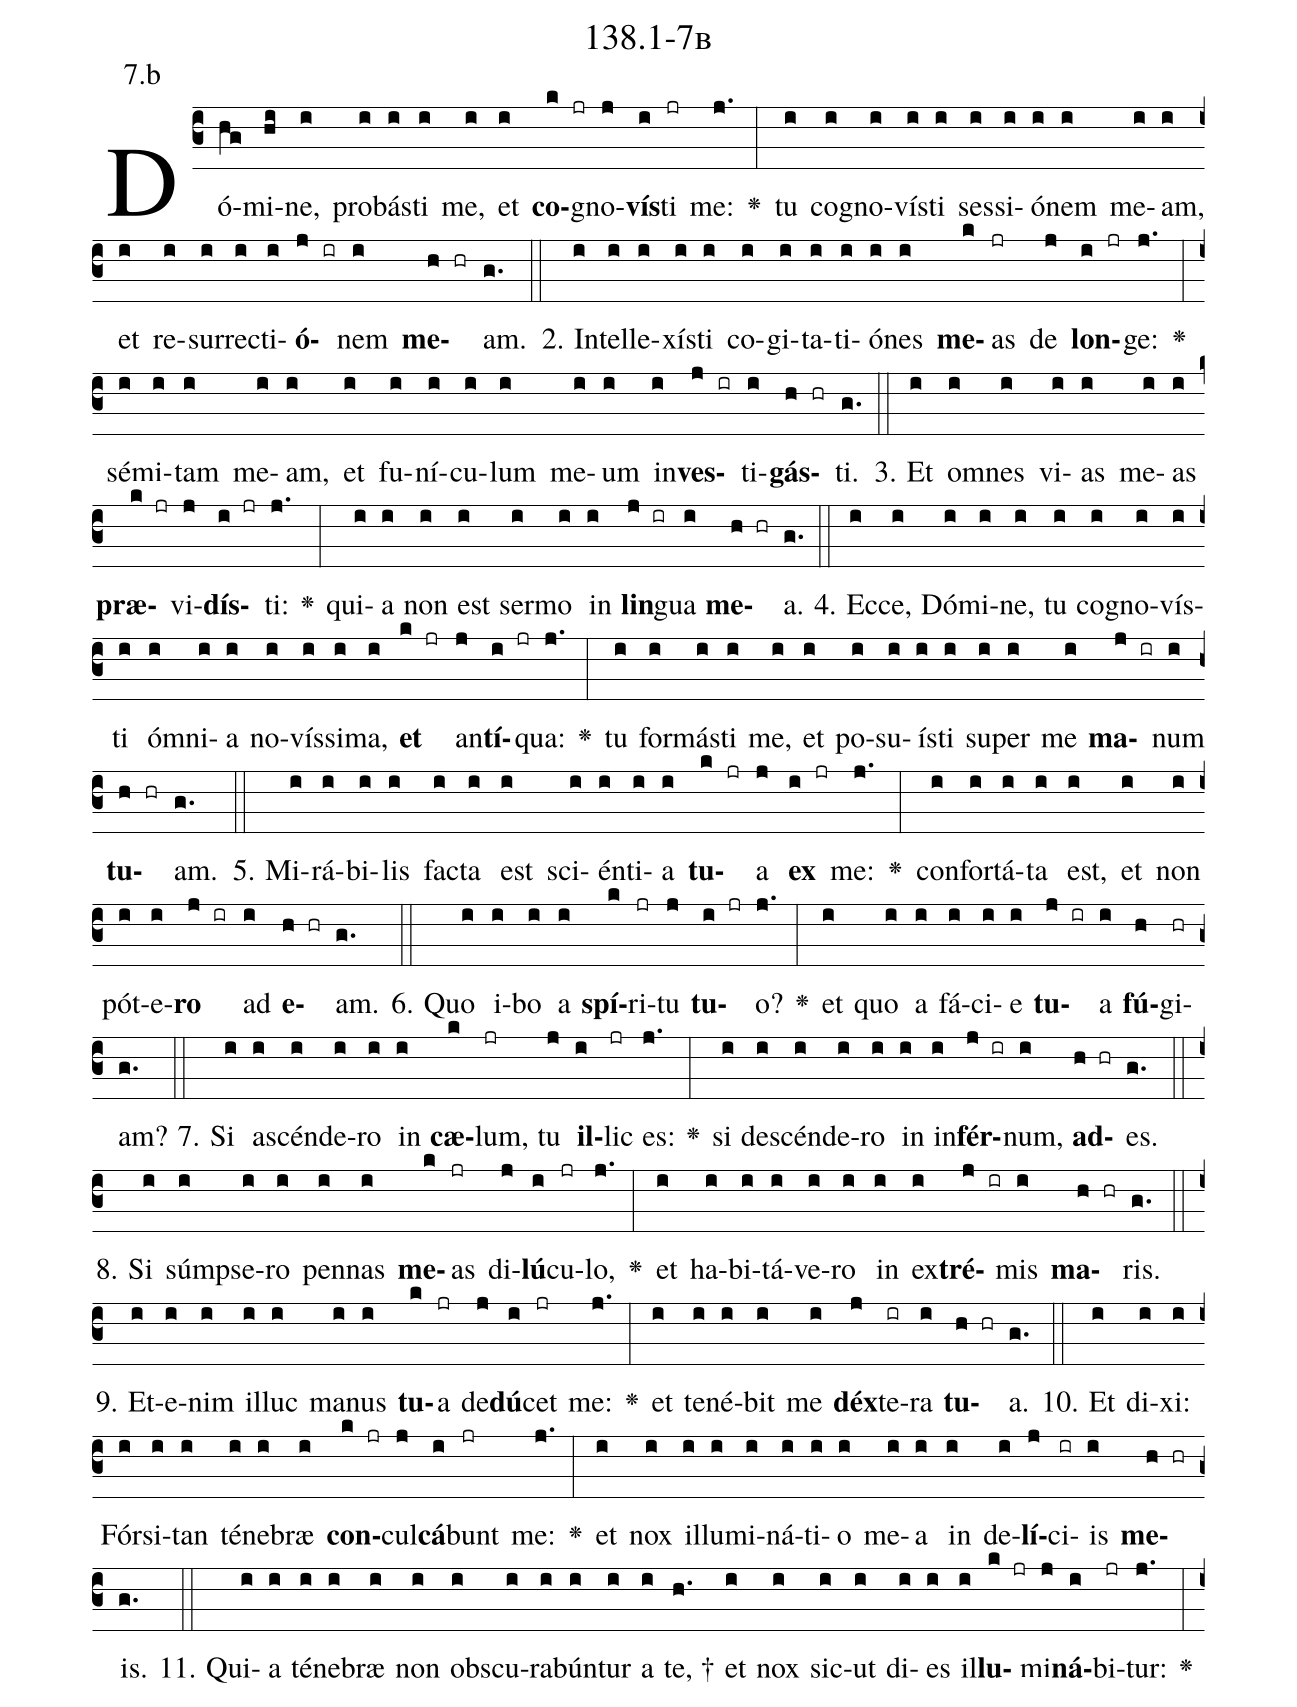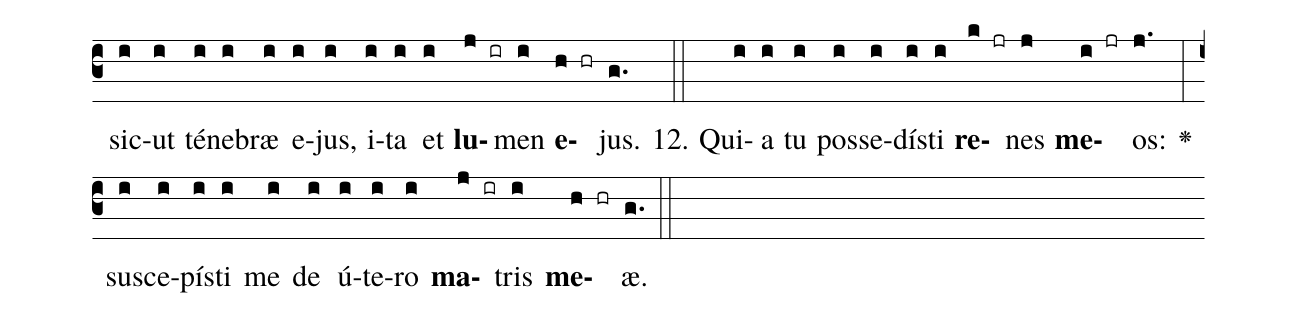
name: 138.1-7b;
annotation: 7.b;
%%
(c3)Dó(hg)mi(hi)ne,(i) pro(i)bás(i)ti(i) me,(i) et(i) <b>co</b>(k jr)gno(j)<b>vís</b>(i)ti(jr) me:(j.) <v>\greheightstar</v>(:) tu(i) co(i)gno(i)vís(i)ti(i) ses(i)si(i)ó(i)nem(i) me(i)am,(i) et(i) re(i)sur(i)rec(i)ti(i)<b>ó</b>(j ir)nem(i) <b>me</b>(h hr)am.(g.) (::)
2. In(i)tel(i)le(i)xís(i)ti(i) co(i)gi(i)ta(i)ti(i)ó(i)nes(i) <b>me</b>(k)as(jr) de(j) <b>lon</b>(i jr)ge:(j.) <v>\greheightstar</v>(:) sé(i)mi(i)tam(i) me(i)am,(i) et(i) fu(i)ní(i)cu(i)lum(i) me(i)um(i) in(i)<b>ves</b>(j ir)ti(i)<b>gás</b>(h hr)ti.(g.) (::)
3. Et(i) om(i)nes(i) vi(i)as(i) me(i)as(i) <b>præ</b>(k jr)vi(j)<b>dís</b>(i jr)ti:(j.) <v>\greheightstar</v>(:) qui(i)a(i) non(i) est(i) ser(i)mo(i) in(i) <b>lin</b>(j ir)gua(i) <b>me</b>(h hr)a.(g.) (::)
4. Ec(i)ce,(i) Dó(i)mi(i)ne,(i) tu(i) co(i)gno(i)vís(i)ti(i) óm(i)ni(i)a(i) no(i)vís(i)si(i)ma,(i) <b>et</b>(k jr) an(j)<b>tí</b>(i jr)qua:(j.) <v>\greheightstar</v>(:) tu(i) for(i)más(i)ti(i) me,(i) et(i) po(i)su(i)ís(i)ti(i) su(i)per(i) me(i) <b>ma</b>(j ir)num(i) <b>tu</b>(h hr)am.(g.) (::)
5. Mi(i)rá(i)bi(i)lis(i) fac(i)ta(i) est(i) sci(i)én(i)ti(i)a(i) <b>tu</b>(k jr)a(j) <b>ex</b>(i jr) me:(j.) <v>\greheightstar</v>(:) con(i)for(i)tá(i)ta(i) est,(i) et(i) non(i) pót(i)e(i)<b>ro</b>(j ir) ad(i) <b>e</b>(h hr)am.(g.) (::)
6. Quo(i) i(i)bo(i) a(i) <b>spí</b>(k)ri(jr)tu(j) <b>tu</b>(i jr)o?(j.) <v>\greheightstar</v>(:) et(i) quo(i) a(i) fá(i)ci(i)e(i) <b>tu</b>(j ir)a(i) <b>fú</b>(h)gi(hr)am?(g.) (::)
7. Si(i) a(i)scén(i)de(i)ro(i) in(i) <b>cæ</b>(k)lum,(jr) tu(j) <b>il</b>(i)lic(jr) es:(j.) <v>\greheightstar</v>(:) si(i) de(i)scén(i)de(i)ro(i) in(i) in(i)<b>fér</b>(j ir)num,(i) <b>ad</b>(h hr)es.(g.) (::)
8. Si(i) súmp(i)se(i)ro(i) pen(i)nas(i) <b>me</b>(k)as(jr) di(j)<b>lú</b>(i)cu(jr)lo,(j.) <v>\greheightstar</v>(:) et(i) ha(i)bi(i)tá(i)ve(i)ro(i) in(i) ex(i)<b>tré</b>(j ir)mis(i) <b>ma</b>(h hr)ris.(g.) (::)
9. Et(i)e(i)nim(i) il(i)luc(i) ma(i)nus(i) <b>tu</b>(k)a(jr) de(j)<b>dú</b>(i)cet(jr) me:(j.) <v>\greheightstar</v>(:) et(i) te(i)né(i)bit(i) me(i) <b>déx</b>(j)te(ir)ra(i) <b>tu</b>(h hr)a.(g.) (::)
10. Et(i) di(i)xi:(i) Fór(i)si(i)tan(i) té(i)ne(i)bræ(i) <b>con</b>(k jr)cul(j)<b>cá</b>(i)bunt(jr) me:(j.) <v>\greheightstar</v>(:) et(i) nox(i) il(i)lu(i)mi(i)ná(i)ti(i)o(i) me(i)a(i) in(i) de(i)<b>lí</b>(j)ci(ir)is(i) <b>me</b>(h hr)is.(g.) (::)
11. Qui(i)a(i) té(i)ne(i)bræ(i) non(i) obs(i)cu(i)ra(i)bún(i)tur(i) a(i) te, †(h.) et(i) nox(i) sic(i)ut(i) di(i)es(i) il(i)<b>lu</b>(k jr)mi(j)<b>ná</b>(i)bi(jr)tur:(j.) <v>\greheightstar</v>(:) sic(i)ut(i) té(i)ne(i)bræ(i) e(i)jus,(i) i(i)ta(i) et(i) <b>lu</b>(j ir)men(i) <b>e</b>(h hr)jus.(g.) (::)
12. Qui(i)a(i) tu(i) pos(i)se(i)dís(i)ti(i) <b>re</b>(k jr)nes(j) <b>me</b>(i jr)os:(j.) <v>\greheightstar</v>(:) su(i)sce(i)pís(i)ti(i) me(i) de(i) ú(i)te(i)ro(i) <b>ma</b>(j ir)tris(i) <b>me</b>(h hr)æ.(g.) (::)
